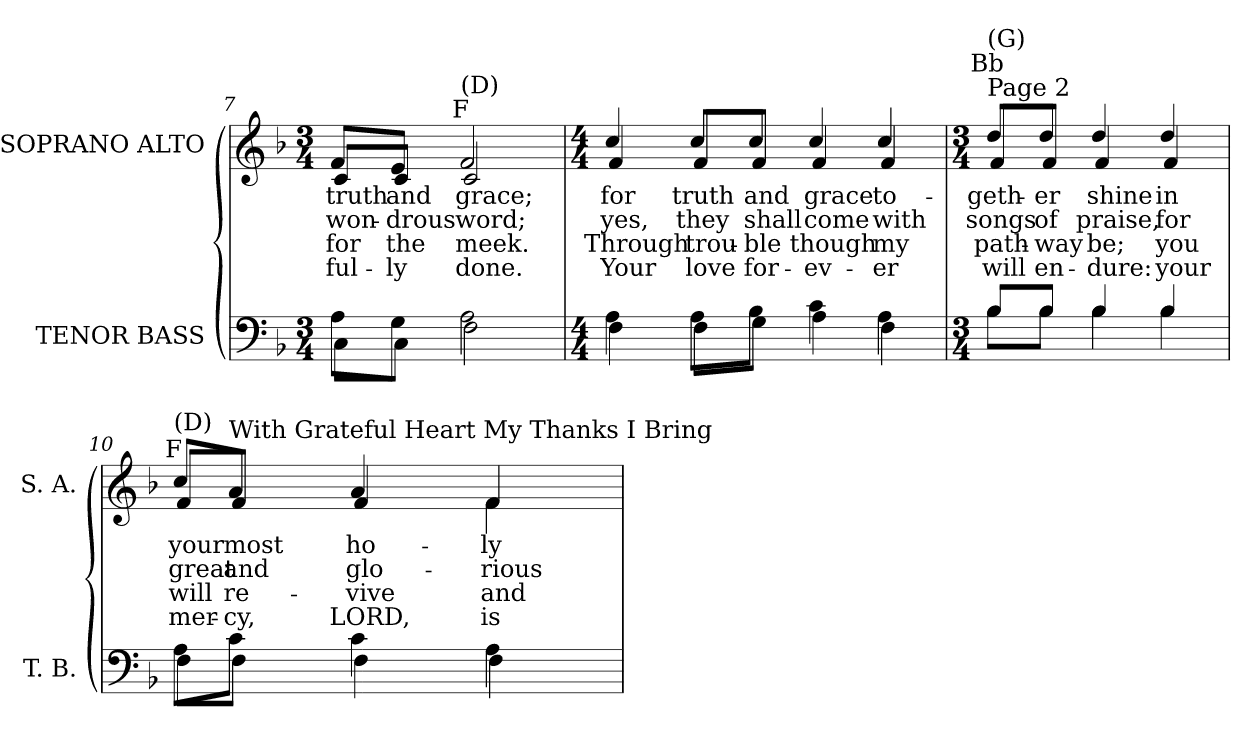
**kern	**kern	**text	**text	**text	**text
*part2	*part1	*part1	*part1	*part1	*part1
*staff2	*staff1	*staff1	*staff1	*staff1	*staff1
*I"TENOR BASS	*I"SOPRANO ALTO	*	*	*	*
*I'T. B.	*I'S. A.	*	*	*	*
*clefF4	*clefG2	*	*	*	*
*k[b-]	*k[b-]	*	*	*	*
*F:	*F:	*	*	*	*
*M3/4	*M3/4	*	*	*	*
=7	=7	=7	=7	=7	=7
*^	*	*	*	*	*
!	!	!LO:TX:a:cj:t=C	!	!	!	!
!	!	!LO:TX:t=(A)	!	!	!	!
!	!	!	!LO:LY:b:color=#000000	!LO:LY:b:color=#000000	!LO:LY:b:color=#000000	!LO:LY:b:color=#000000
*	*	*^	*	*	*	*
8Ai\L	8Ci\L	8fi/L	8ci/L	truth	won-	for	ful-
!	!	!	!	!LO:LY:b:color=#000000	!LO:LY:b:color=#000000	!LO:LY:b:color=#000000	!LO:LY:b:color=#000000
8Gi\J	8Ci\J	8ei/J	8ci/J	and	-drous	the	-ly
!	!	!LO:TX:a:cj:t=F	!	!	!	!	!
!	!	!LO:TX:t=(D)	!	!	!	!	!
!	!	!	!	!LO:LY:b:color=#000000	!LO:LY:b:color=#000000	!LO:LY:b:color=#000000	!LO:LY:b:color=#000000
2Ai\	2Fi\	2fi/	2ci/	grace;	word;	meek.	done.
=8	=8	=8	=8	=8	=8	=8	=8
*M4/4	*	*M4/4	*	*	*	*	*
!	!	!	!	!LO:LY:b:color=#000000	!LO:LY:b:color=#000000	!LO:LY:b:color=#000000	!LO:LY:b:color=#000000
4Ai\	4Fi\	4cci/	4fi/	for	yes,	Through	Your
!	!	!	!	!LO:LY:b:color=#000000	!LO:LY:b:color=#000000	!LO:LY:b:color=#000000	!LO:LY:b:color=#000000
8Ai\L	8Fi\L	8cci/L	8fi/L	truth	they	trou-	love
!	!	!	!	!LO:LY:b:color=#000000	!LO:LY:b:color=#000000	!LO:LY:b:color=#000000	!LO:LY:b:color=#000000
8B-i\J	8Gi\J	8cci/J	8fi/J	and	shall	-ble	for-
!	!	!	!	!LO:LY:b:color=#000000	!LO:LY:b:color=#000000	!LO:LY:b:color=#000000	!LO:LY:b:color=#000000
4ci\	4Ai\	4cci/	4fi/	grace	come	though	-ev-
!	!	!	!	!LO:LY:b:color=#000000	!LO:LY:b:color=#000000	!LO:LY:b:color=#000000	!LO:LY:b:color=#000000
4Ai\	4Fi\	4cci/	4fi/	to-	with	my	-er
!!LO:PB:g=z	!!
=9	=9	=9	=9	=9	=9	=9	=9
*M3/4	*	*M3/4	*	*	*	*	*
!	!	!LO:TX:a:t=Page 2	!	!	!	!	!
!	!	!LO:TX:a:cj:t=Bb	!	!	!	!	!
!	!	!LO:TX:t=(G)	!	!	!	!	!
!	!	!	!	!LO:LY:b:color=#000000	!LO:LY:b:color=#000000	!LO:LY:b:color=#000000	!LO:LY:b:color=#000000
8B-i/L	8B-i\L	8ddi/L	8fi/L	-geth-	songs	path-	will
!	!	!	!	!LO:LY:b:color=#000000	!LO:LY:b:color=#000000	!LO:LY:b:color=#000000	!LO:LY:b:color=#000000
8B-i/J	8B-i\J	8ddi/J	8fi/J	-er	of	-way	en-
!	!	!	!	!LO:LY:b:color=#000000	!LO:LY:b:color=#000000	!LO:LY:b:color=#000000	!LO:LY:b:color=#000000
4B-i/	4B-i\	4ddi/	4fi/	shine	praise,	be;	-dure:
!	!	!	!	!LO:LY:b:color=#000000	!LO:LY:b:color=#000000	!LO:LY:b:color=#000000	!LO:LY:b:color=#000000
4B-i/	4B-i\	4ddi/	4fi/	in	for	you	your
=10	=10	=10	=10	=10	=10	=10	=10
!	!	!LO:TX:a:cj:t=F	!	!	!	!	!
!	!	!LO:TX:t=(D)	!	!	!	!	!
!	!	!	!	!LO:LY:b:color=#000000	!LO:LY:b:color=#000000	!LO:LY:b:color=#000000	!LO:LY:b:color=#000000
8Ai\L	8Fi\L	8cci/L	8fi/L	your	great	will	mer-
!	!	!LO:TX:a:t=With Grateful Heart My Thanks I Bring	!	!	!	!	!
!	!	!	!	!LO:LY:b:color=#000000	!LO:LY:b:color=#000000	!LO:LY:b:color=#000000	!LO:LY:b:color=#000000
8ci\J	8Fi\J	8ai/J	8fi/J	most	and	re-	-cy,
!	!	!	!	!LO:LY:b:color=#000000	!LO:LY:b:color=#000000	!LO:LY:b:color=#000000	!LO:LY:b:color=#000000
4ci\	4Fi\	4ai/	4fi/	ho-	glo-	-vive	LORD,
!	!	!	!	!LO:LY:b:color=#000000	!LO:LY:b:color=#000000	!LO:LY:b:color=#000000	!LO:LY:b:color=#000000
4Ai\	4Fi\	4fi/	4fi\	-ly	-rious	and	is
*v	*v	*	*	*	*	*	*
*	*v	*v	*	*	*	*
=	=	=	=	=	=
*-	*-	*-	*-	*-	*-
